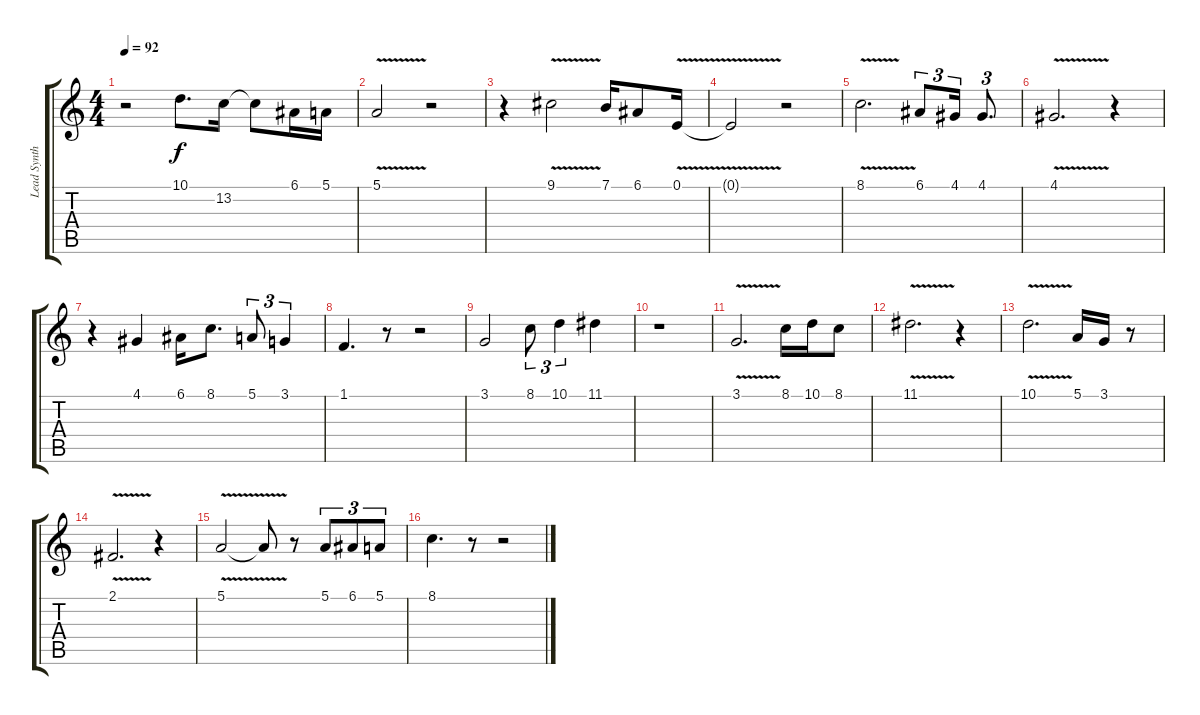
\track ("Lead Synth (Rick Wright)" "Lead Synth") {instrument stringensemble1}
\staff {score tabs}
\tuning (E4 B3 G3 D3 A2 E2) {hide}
\ts (4 4)
\tempo 92
\clef g2
\ks c
r.2{dy f} 10.1.8{d} 13.2.16 13.2{t}.8 6.1.16 5.1.16 |
5.1{v}.2 r.2 |
r.4 9.1{v}.2 7.1.16 6.1.8 0.1{v}.16 |
0.1{v t}.2 r.2 |
8.1{v}.2{d} 6.1.8{tu (3 2)} 4.1.16{tu (3 2)} 4.1.8{d tu (3 2)} |
4.1{v}.2{d} r.4 |
r.4 4.1.4 6.1.16 8.1.8{d} 5.1.8{tu (3 2)} 3.1.4{tu (3 2)} |
1.1.4{d} r.8 r.2 |
3.1.2 8.1.8{tu (3 2)} 10.1.4{tu (3 2)} 11.1.4 |
r.1 |
3.1{v}.2{d} 8.1.16 10.1.16 8.1.8 |
11.1{v}.2{d} r.4 |
10.1{v}.2{d} 5.1.16 3.1.16 r.8 |
2.1{v}.2{d} r.4 |
5.1{v}.2 5.1{t}.8 r.8 5.1.8{tu (3 2)} 6.1.8{tu (3 2)} 5.1.8{tu (3 2)} |
8.1.4{d} r.8 r.2
